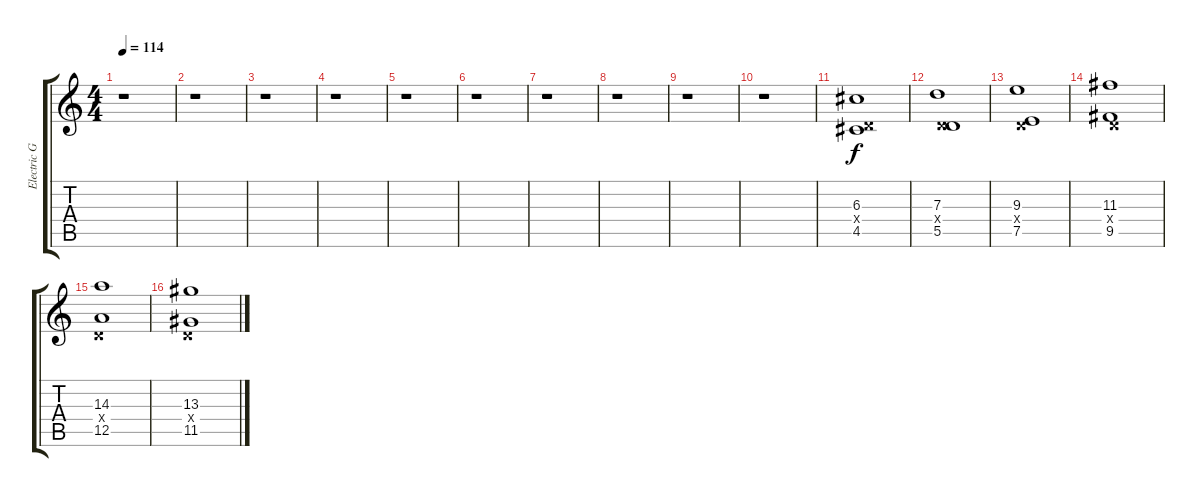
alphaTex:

\track ("Electric Guitar" "Electric G") {instrument distortionguitar}
\staff {score tabs}
\tuning (E4 B3 G3 D3 A2 E2) {hide}
\ts (4 4)
\tempo 114
\clef g2
\ks c
r.1{dy mp} |
r.1 |
r.1 |
r.1 |
r.1 |
r.1 |
r.1 |
r.1 |
r.1 |
r.1 |
(6.3 0.4{x} 4.5).1{dy f} |
(7.3 0.4{x} 5.5).1 |
(9.3 0.4{x} 7.5).1 |
(11.3 0.4{x} 9.5).1 |
(14.3 0.4{x} 12.5).1 |
(13.3 0.4{x} 11.5).1
